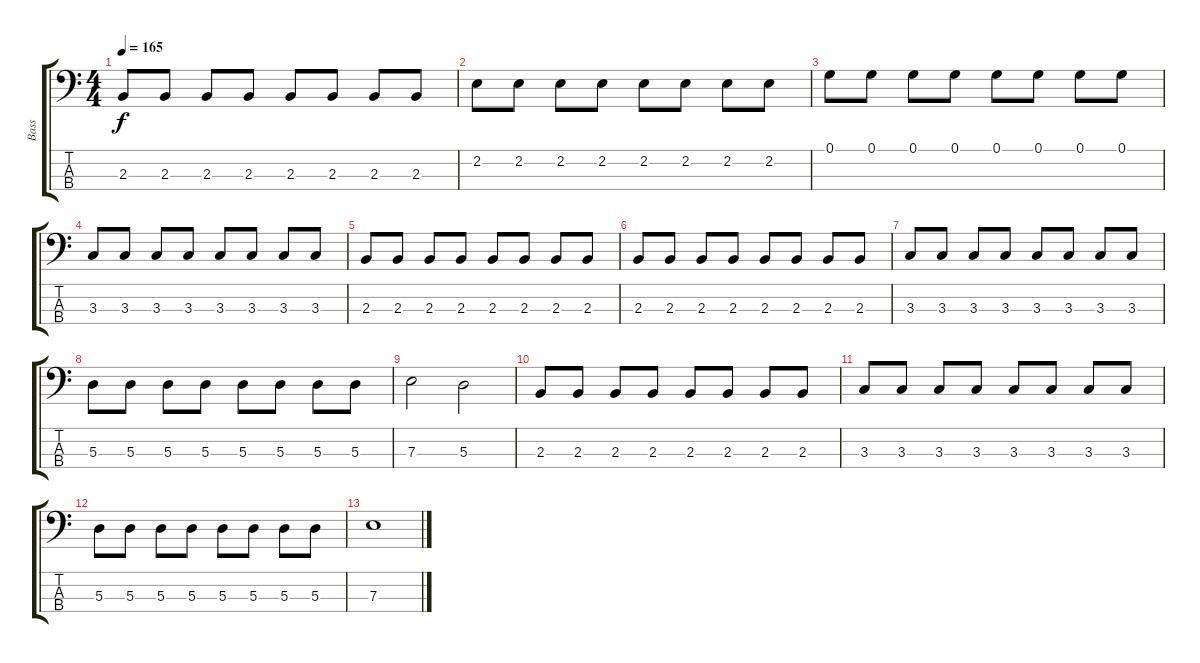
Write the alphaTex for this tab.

\track ("Bass" "Bass") {instrument electricbassfinger}
\staff {score tabs}
\tuning (G2 D2 A1 E1) {hide}
\ts (4 4)
\tempo 165
\clef f4
\ks c
2.3.8{dy f} 2.3.8 2.3.8 2.3.8 2.3.8 2.3.8 2.3.8 2.3.8 |
2.2.8 2.2.8 2.2.8 2.2.8 2.2.8 2.2.8 2.2.8 2.2.8 |
0.1.8 0.1.8 0.1.8 0.1.8 0.1.8 0.1.8 0.1.8 0.1.8 |
3.3.8 3.3.8 3.3.8 3.3.8 3.3.8 3.3.8 3.3.8 3.3.8 |
2.3.8 2.3.8 2.3.8 2.3.8 2.3.8 2.3.8 2.3.8 2.3.8 |
2.3.8 2.3.8 2.3.8 2.3.8 2.3.8 2.3.8 2.3.8 2.3.8 |
3.3.8 3.3.8 3.3.8 3.3.8 3.3.8 3.3.8 3.3.8 3.3.8 |
5.3.8 5.3.8 5.3.8 5.3.8 5.3.8 5.3.8 5.3.8 5.3.8 |
7.3.2 5.3.2 |
2.3.8 2.3.8 2.3.8 2.3.8 2.3.8 2.3.8 2.3.8 2.3.8 |
3.3.8 3.3.8 3.3.8 3.3.8 3.3.8 3.3.8 3.3.8 3.3.8 |
5.3.8 5.3.8 5.3.8 5.3.8 5.3.8 5.3.8 5.3.8 5.3.8 |
7.3.1
